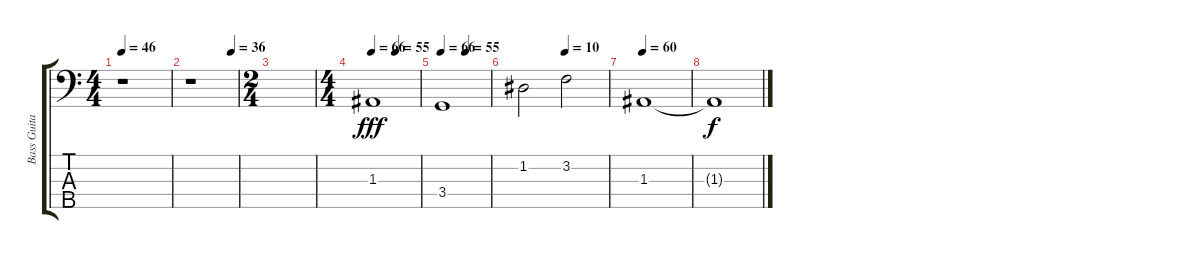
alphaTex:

\track ("Bass Guitar" "Bass Guita") {instrument electricbassfinger}
\staff {score tabs}
\tuning (G2 D2 A1 E1 B0) {hide}
\ts (4 4)
\tempo 46
\clef f4
\ks c
r.1{dy fff} |
\tempo (36 0.875)
r.1 |
\ts (2 4)
|
\ts (4 4)
\tempo 66
\tempo (55 0.5)
1.3.1 |
\tempo 66
\tempo (55 0.5)
3.4.1 |
\tempo (10 0.5)
1.2.2 3.2.2 |
\tempo 60
1.3.1 |
1.3{t}.1{dy f}
